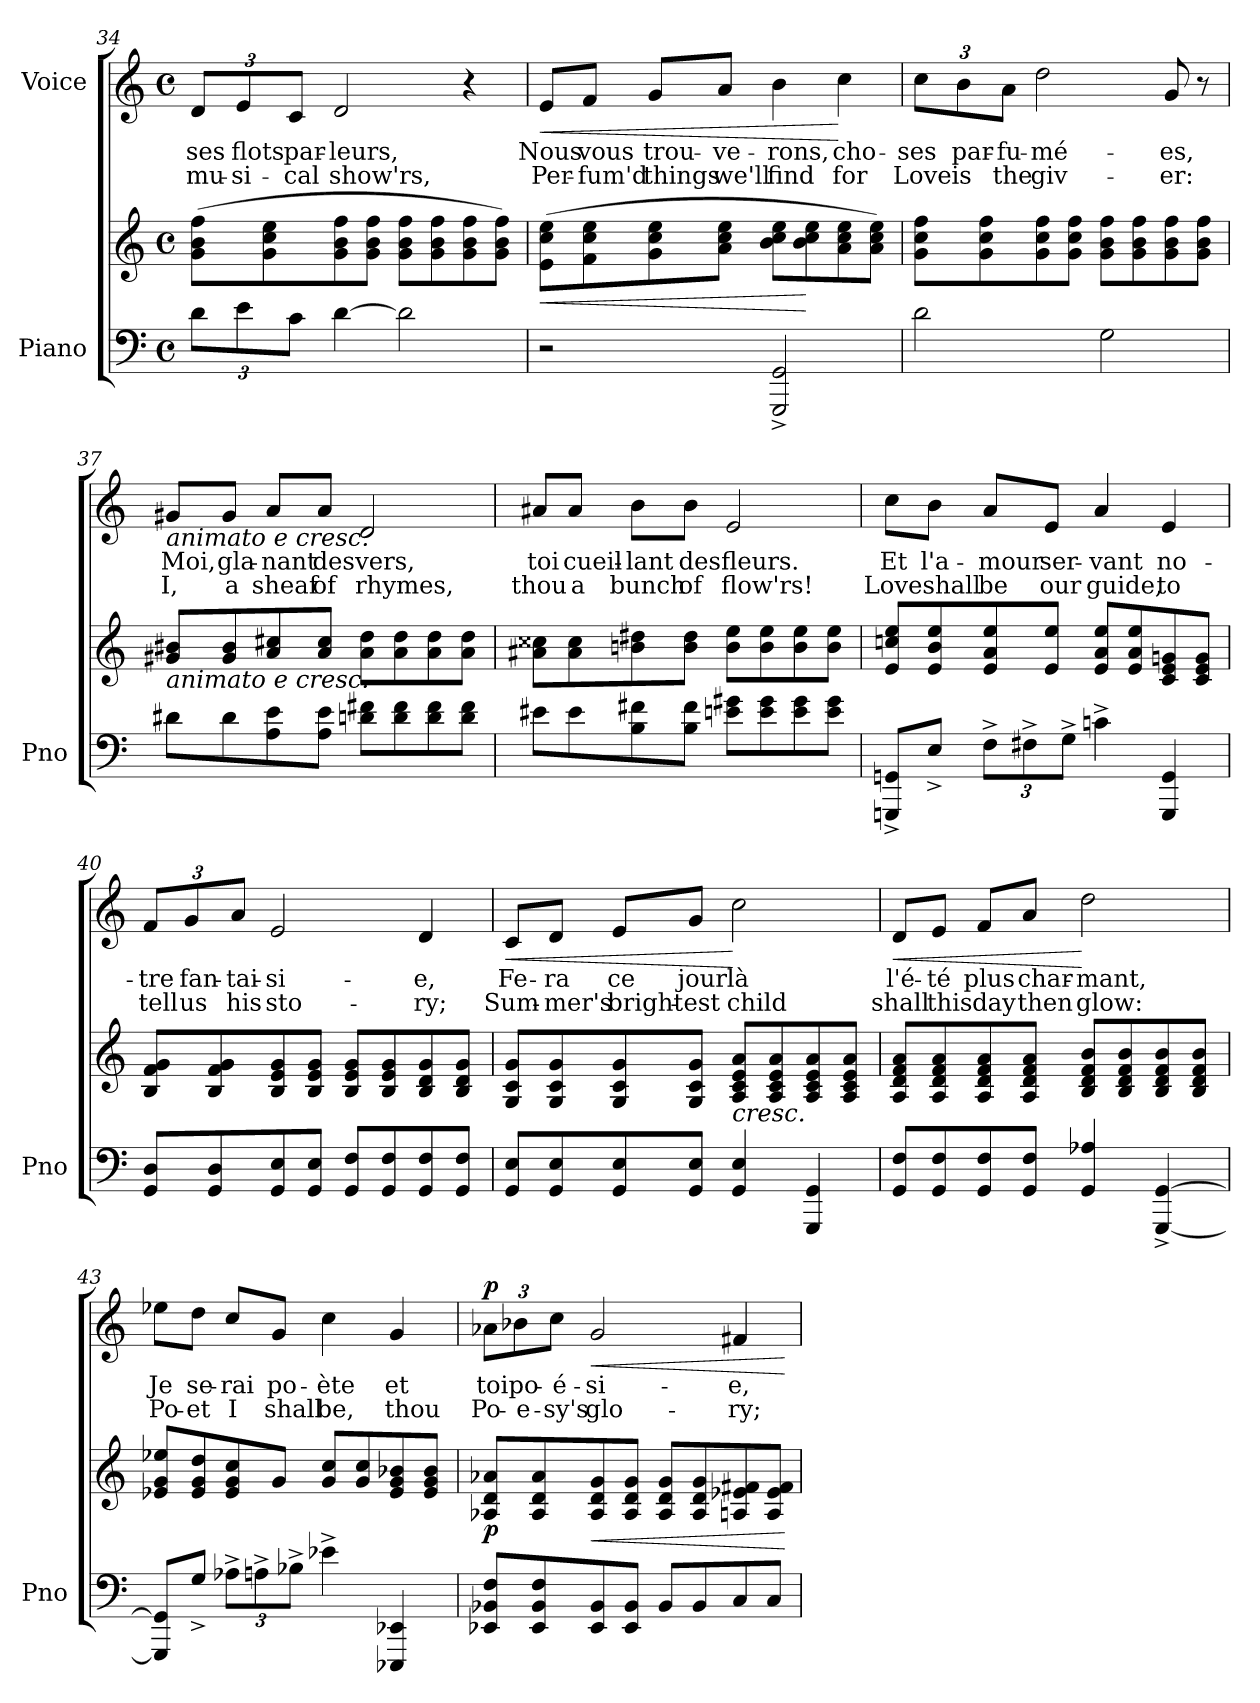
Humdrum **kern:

**kern	**kern	**dynam	**kern	**text	**text	**dynam
*part2	*part2	*part2	*part1	*part1	*part1	*part1
*staff3	*staff2	*staff2/3	*staff1	*staff1	*staff1	*staff1
*I"Piano	*	*	*I"Voice	*	*	*
*I'Pno	*	*	*	*	*	*
*clefF4	*clefG2	*	*clefG2	*	*	*
*k[]	*k[]	*	*k[]	*	*	*
*M4/4	*M4/4	*	*M4/4	*	*	*
*met(c)	*met(c)	*	*met(c)	*	*	*
*Xbrackettup	*	*	*	*	*	*
=34	=34	=34	=34	=34	=34	=34
12d\L	(8g\ 8b\ 8ff\L	.	12d/L	ses	mu-	.
12e\	.	.	12e/	flots	-si-	.
.	8g\ 8cc\ 8ee\	.	.	.	.	.
12c\J	.	.	12c/J	par-	-cal	.
[4d\	8g\ 8b\ 8ff\	.	2d/	-leurs,	show'rs,	.
.	8g\ 8b\ 8ff\J	.	.	.	.	.
2d\]	8g\ 8b\ 8ff\L	.	.	.	.	.
.	8g\ 8b\ 8ff\	.	.	.	.	.
.	8g\ 8b\ 8ff\	.	4r	.	.	.
.	8g\ 8b\ 8ff\J)	.	.	.	.	.
=35	=35	=35	=35	=35	=35	=35
!	!	!LO:HP:b	!	!	!	!LO:HP:b
2r	(8e\ 8cc\ 8ee\L	<	8e/L	Nous	Per-	<
.	8f\ 8cc\ 8ee\	.	8f/J	vous	-fum'd	.
.	8g\ 8cc\ 8ee\	.	8g/L	trou-	things	.
.	8a\ 8cc\ 8ee\J	.	8a/J	-ve-	we'll	.
2GGG/^ 2GG/^	8b\ 8cc\ 8ee\L	.	4b\	-rons,	find	.
.	8b\ 8cc\ 8ee\	[	.	.	.	.
.	8a\ 8cc\ 8ee\	.	4cc\	cho-	for	[
.	8a\ 8cc\ 8ee\J)	.	.	.	.	.
=36	=36	=36	=36	=36	=36	=36
2d\	8g\ 8cc\ 8ff\L	.	12cc\L	-ses	Love	.
.	.	.	12b\	par-	is	.
.	8g\ 8cc\ 8ff\	.	.	.	.	.
.	.	.	12a\J	-fu-	the	.
.	8g\ 8cc\ 8ff\	.	2dd\	-mé-	giv-	.
.	8g\ 8cc\ 8ff\J	.	.	.	.	.
2G\	8g\ 8b\ 8ff\L	.	.	.	.	.
.	8g\ 8b\ 8ff\	.	.	.	.	.
.	8g\ 8b\ 8ff\	.	8g/	-es,	-er:	.
.	8g\ 8b\ 8ff\J	.	8r	.	.	.
=37	=37	=37	=37	=37	=37	=37
!	!	!	!LO:TX:b:i:t=animato e cresc.	!	!	!
!	!LO:TX:b:i:t=animato e cresc.	!	!	!	!	!
8d#X\L	8g#X/ 8b#X/L	.	8g#X/L	Moi,	I,	.
8d#\	8g#/ 8b#/	.	8g#/J	gla-	a	.
8A\ 8e\	8a/ 8cc#X/	.	8a/L	-nant	sheaf	.
8A\ 8e\J	8a/ 8cc#/J	.	8a/J	des	of	.
8dn\ 8f#X\L	8a\ 8dd\L	.	2d/	vers,	rhymes,	.
8d\ 8f#\	8a\ 8dd\	.	.	.	.	.
8d\ 8f#\	8a\ 8dd\	.	.	.	.	.
8d\ 8f#\J	8a\ 8dd\J	.	.	.	.	.
=38	=38	=38	=38	=38	=38	=38
!	!	!LO:DY:b	!	!	!	!
!	!	!LO:DY:n=1:b	!	!	!	!LO:DY:b
!	!	!	!	!	!	!LO:DY:n=1:b
8e#X\L	8a#X\ 8cc##X\L	other-dynamics f	8a#X/L	toi	thou	other-dynamics f
8e#\	8a#\ 8cc##\	.	8a#/J	cueil-	a	.
8B\ 8f#X\	8bn\ 8dd#X\	.	8b\L	-lant	bunch	.
8B\ 8f#\J	8b\ 8dd#\J	.	8b\J	des	of	.
8en\ 8g#X\L	8b\ 8ee\L	.	2e/	fleurs.	flow'rs!	.
8e\ 8g#\	8b\ 8ee\	.	.	.	.	.
8e\ 8g#\	8b\ 8ee\	.	.	.	.	.
8e\ 8g#\J	8b\ 8ee\J	.	.	.	.	.
=39	=39	=39	=39	=39	=39	=39
!	!	!LO:DY:b	!	!	!	!
!	!	!LO:DY:n=1:b	!	!	!	!LO:DY:b
!	!	!	!	!	!	!LO:DY:n=1:b
8GGGn/^ 8GGn/^L	8e/ 8ccn/ 8ee/L	f other-dynamics	8cc\L	Et	Love	f other-dynamics
8E^/J	8e/ 8b/ 8ee/	.	8b\J	l'a-	shall	.
12F^\L	8e/ 8a/ 8ee/	.	8a/L	-mour	be	.
12F#X^\	.	.	.	.	.	.
.	8e/ 8ee/J	.	8e/J	ser-	our	.
12G^\J	.	.	.	.	.	.
4cn^\	8e/ 8a/ 8ee/L	.	4a/	-vant	guide,	.
.	8e/ 8a/ 8ee/	.	.	.	.	.
4GGG/ 4GG/	8c/ 8e/ 8gn/	.	4e/	no-	to	.
.	8c/ 8e/ 8g/J	.	.	.	.	.
=40	=40	=40	=40	=40	=40	=40
8GG/ 8D/L	8B/ 8f/ 8g/L	.	12f/L	-tre	tell	.
.	.	.	12g/	fan-	us	.
8GG/ 8D/	8B/ 8f/ 8g/	.	.	.	.	.
.	.	.	12a/J	-tai-	his	.
8GG/ 8E/	8B/ 8e/ 8g/	.	2e/	-si-	sto-	.
8GG/ 8E/J	8B/ 8e/ 8g/J	.	.	.	.	.
8GG/ 8F/L	8B/ 8e/ 8g/L	.	.	.	.	.
8GG/ 8F/	8B/ 8e/ 8g/	.	.	.	.	.
8GG/ 8F/	8B/ 8d/ 8g/	.	4d/	-e,	-ry;	.
8GG/ 8F/J	8B/ 8d/ 8g/J	.	.	.	.	.
=41	=41	=41	=41	=41	=41	=41
!	!	!	!	!	!	!LO:HP:b
8GG/ 8E/L	8G/ 8c/ 8g/L	.	8c/L	Fe-	Sum-	<
8GG/ 8E/	8G/ 8c/ 8g/	.	8d/J	-ra	-mer's	.
8GG/ 8E/	8G/ 8c/ 8g/	.	8e/L	ce	bright-	.
8GG/ 8E/J	8G/ 8c/ 8g/J	.	8g/J	jour	-est	.
!	!LO:TX:b:i:t=cresc.	!	!	!	!	!
4GG/ 4E/	8A/ 8c/ 8e/ 8a/L	.	2cc\	là	child	[
.	8A/ 8c/ 8e/ 8a/	.	.	.	.	.
4GGG/ 4GG/	8A/ 8c/ 8e/ 8a/	.	.	.	.	.
.	8A/ 8c/ 8e/ 8a/J	.	.	.	.	.
=42	=42	=42	=42	=42	=42	=42
!	!	!	!	!	!	!LO:HP:b
8GG/ 8F/L	8A/ 8d/ 8f/ 8a/L	.	8d/L	l'é-	shall	<
8GG/ 8F/	8A/ 8d/ 8f/ 8a/	.	8e/J	-té	this	.
8GG/ 8F/	8A/ 8d/ 8f/ 8a/	.	8f/L	plus	day	.
8GG/ 8F/J	8A/ 8d/ 8f/ 8a/J	.	8a/J	char-	then	.
4GG/ 4A-X/	8B/ 8d/ 8f/ 8b/L	.	2dd\	-mant,	glow:	[
.	8B/ 8d/ 8f/ 8b/	.	.	.	.	.
[4GGG/^ [4GG/^	8B/ 8d/ 8f/ 8b/	.	.	.	.	.
.	8B/ 8d/ 8f/ 8b/J	.	.	.	.	.
=43	=43	=43	=43	=43	=43	=43
8GGG/] 8GG/]L	8e-X/ 8g/ 8ee-X/L	.	8ee-X\L	Je	Po-	.
8G^/J	8e-/ 8g/ 8dd/	.	8dd\J	se-	-et	.
12A-X^\L	8e-/ 8g/ 8cc/	.	8cc/L	-rai	I	.
12An^\	.	.	.	.	.	.
.	8g/J	.	8g/J	po-	shall	.
12B-X^\J	.	.	.	.	.	.
4e-X^\	8g/ 8cc/L	.	4cc\	-ète	be,	.
.	8g/ 8cc/	.	.	.	.	.
4EEE-X/ 4EE-X/	8e-/ 8g/ 8b-X/	.	4g/	et	thou	.
.	8e-/ 8g/ 8b-/J	.	.	.	.	.
=44	=44	=44	=44	=44	=44	=44
!	!	!LO:DY:b	!	!	!	!LO:DY:b
8EE-X/ 8BB-X/ 8F/L	8A-X/ 8d/ 8a-X/L	p	12a-X\L	toi	Po-	p
.	.	.	12b-X\	po-	-e-	.
8EE-/ 8BB-/ 8F/	8A-/ 8d/ 8a-/	.	.	.	.	.
.	.	.	12cc\J	-é-	-sy's	.
!	!	!LO:HP:b	!	!	!	!LO:HP:b
8EE-/ 8BB-/	8A-/ 8d/ 8g/	<	2g/	-si-	glo-	<
8EE-/ 8BB-/J	8A-/ 8d/ 8g/J	.	.	.	.	.
8BB-/L	8A-/ 8d/ 8g/L	.	.	.	.	.
8BB-/	8A-/ 8d/ 8g/	.	.	.	.	.
8C/	8An/ 8e-X/ 8f#X/	.	4f#X/	-e,	-ry;	.
8C/J	8A/ 8e-/ 8f#/J	.	.	.	.	.
.	.	[	.	.	.	[
=	=	=	=	=	=	=
*-	*-	*-	*-	*-	*-	*-
